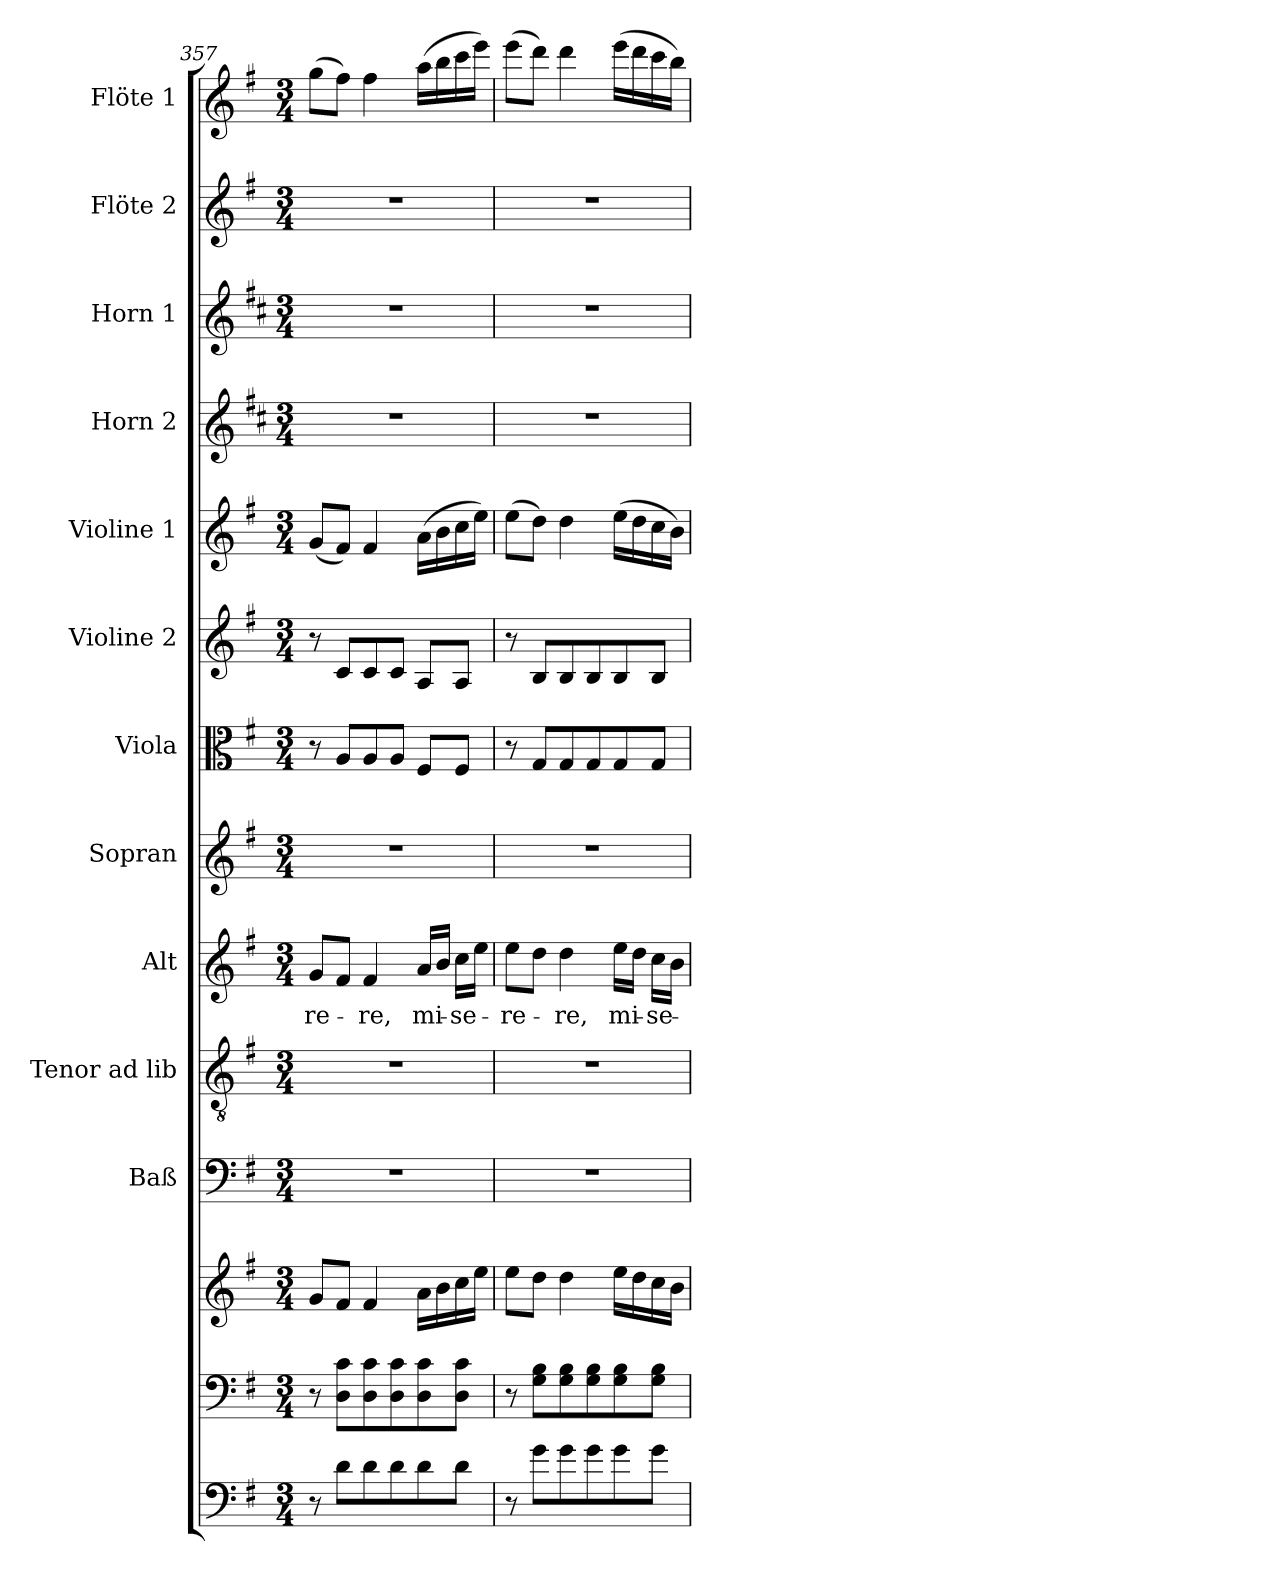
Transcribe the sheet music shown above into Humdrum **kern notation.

**kern	**kern	**kern	**kern	**kern	**kern	**text	**kern	**kern	**kern	**kern	**kern	**kern	**kern	**kern
*part13	*part12	*part12	*part11	*part10	*part9	*part9	*part8	*part7	*part6	*part5	*part4	*part3	*part2	*part1
*staff14	*staff13	*staff12	*staff11	*staff10	*staff9	*staff9	*staff8	*staff7	*staff6	*staff5	*staff4	*staff3	*staff2	*staff1
*	*	*	*I"Baß	*I"Tenor ad lib	*I"Alt	*	*I"Sopran	*I"Viola	*I"Violine 2	*I"Violine 1	*I"Horn 2	*I"Horn 1	*I"Flöte 2	*I"Flöte 1
*	*	*	*I'Baß	*I'Ten	*I'Alt	*	*I'Sop	*I'Vla.	*I'Vln. 2	*I'Vln. 1	*I'Hrn. 2	*I'Hrn. 1	*I'Fl. 2	*I'Fl. 1
*clefF4	*clefF4	*clefG2	*clefF4	*clefGv2	*clefG2	*	*clefG2	*clefC3	*clefG2	*clefG2	*clefG2	*clefG2	*clefG2	*clefG2
*ITrd7c12	*	*	*	*	*	*	*	*	*	*	*ITrd4c7	*ITrd4c7	*	*
*k[f#]	*k[f#]	*k[f#]	*k[f#]	*k[f#]	*k[f#]	*	*k[f#]	*k[f#]	*k[f#]	*k[f#]	*k[f#]	*k[f#]	*k[f#]	*k[f#]
*G:	*G:	*G:	*G:	*G:	*G:	*	*G:	*G:	*G:	*G:	*G:	*G:	*G:	*G:
*M3/4	*M3/4	*M3/4	*M3/4	*M3/4	*M3/4	*	*M3/4	*M3/4	*M3/4	*M3/4	*M3/4	*M3/4	*M3/4	*M3/4
=357	=357	=357	=357	=357	=357	=357	=357	=357	=357	=357	=357	=357	=357	=357
!	!	!	!	!	!	!LO:LY:b	!	!	!	!	!	!	!	!
8r	8r	8g/L	2.r	2.r	8g/L	-re-	2.r	8r	8r	(<8g/L	2.r	2.r	2.r	(>8gg\L
8D\L	8D\ 8c\L	8f#/J	.	.	8f#/J	.	.	8A/L	8c/L	8f#/J)	.	.	.	8ff#\J)
!	!	!	!	!	!	!LO:LY:b	!	!	!	!	!	!	!	!
8D\	8D\ 8c\	4f#/	.	.	4f#/	-re,	.	8A/	8c/	4f#/	.	.	.	4ff#\
8D\	8D\ 8c\	.	.	.	.	.	.	8A/J	8c/J	.	.	.	.	.
!	!	!	!	!	!	!LO:LY:b	!	!	!	!	!	!	!	!
8D\	8D\ 8c\	16a\LL	.	.	16a/LL	mi-	.	8F#/L	8A/L	(>16a\LL	.	.	.	(>16aa\LL
.	.	16b\	.	.	16b/JJ	.	.	.	.	16b\	.	.	.	16bb\
!	!	!	!	!	!	!LO:LY:b	!	!	!	!	!	!	!	!
8D\J	8D\ 8c\J	16cc\	.	.	16cc\LL	-se-	.	8F#/J	8A/J	16cc\	.	.	.	16ccc\
.	.	16ee\JJ	.	.	16ee\JJ	.	.	.	.	16ee\JJ)	.	.	.	16eee\JJ)
=358	=358	=358	=358	=358	=358	=358	=358	=358	=358	=358	=358	=358	=358	=358
!	!	!	!	!	!	!LO:LY:b	!	!	!	!	!	!	!	!
8r	8r	8ee\L	2.r	2.r	8ee\L	-re-	2.r	8r	8r	(>8ee\L	2.r	2.r	2.r	(>8eee\L
8G\L	8G\ 8B\L	8dd\J	.	.	8dd\J	.	.	8G/L	8B/L	8dd\J)	.	.	.	8ddd\J)
!	!	!	!	!	!	!LO:LY:b	!	!	!	!	!	!	!	!
8G\	8G\ 8B\	4dd\	.	.	4dd\	-re,	.	8G/	8B/	4dd\	.	.	.	4ddd\
8G\	8G\ 8B\	.	.	.	.	.	.	8G/	8B/	.	.	.	.	.
!	!	!	!	!	!	!LO:LY:b	!	!	!	!	!	!	!	!
8G\	8G\ 8B\	16ee\LL	.	.	16ee\LL	mi-	.	8G/	8B/	(>16ee\LL	.	.	.	(>16eee\LL
.	.	16dd\	.	.	16dd\JJ	.	.	.	.	16dd\	.	.	.	16ddd\
!	!	!	!	!	!	!LO:LY:b	!	!	!	!	!	!	!	!
8G\J	8G\ 8B\J	16cc\	.	.	16cc\LL	-se-	.	8G/J	8B/J	16cc\	.	.	.	16ccc\
.	.	16b\JJ	.	.	16b\JJ	.	.	.	.	16b\JJ)	.	.	.	16bb\JJ)
=	=	=	=	=	=	=	=	=	=	=	=	=	=	=
*-	*-	*-	*-	*-	*-	*-	*-	*-	*-	*-	*-	*-	*-	*-
